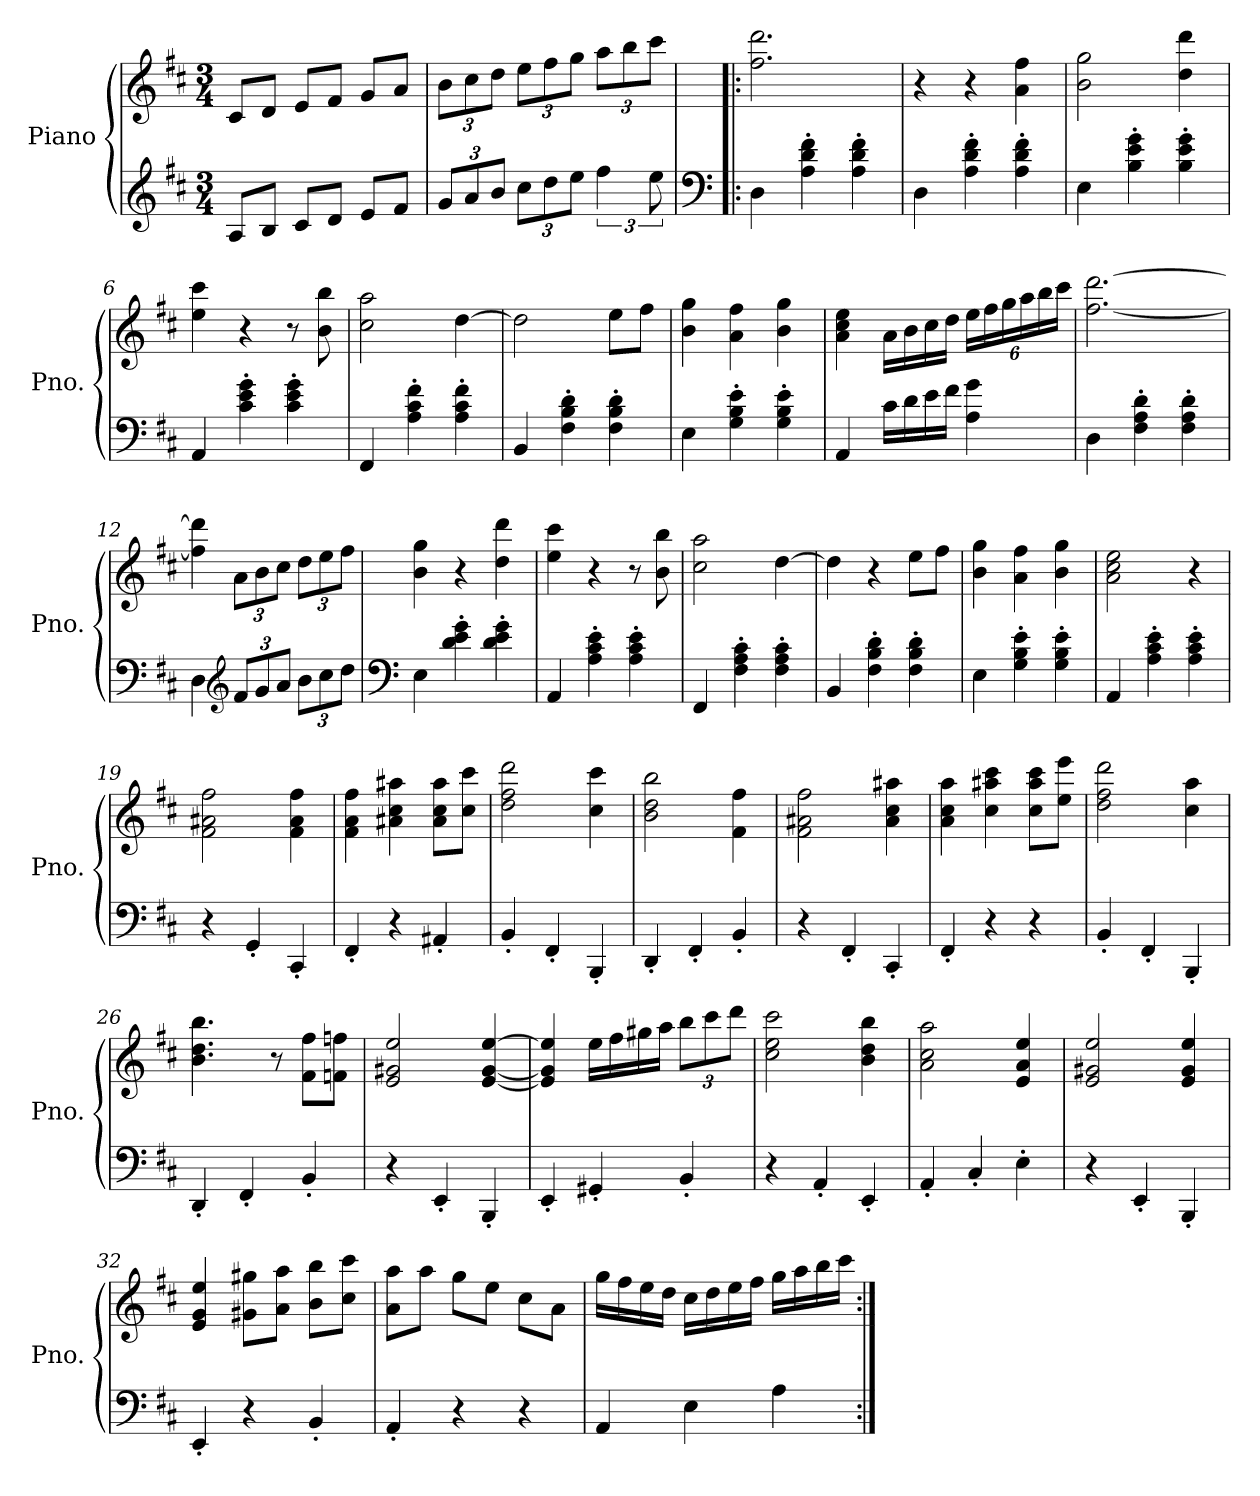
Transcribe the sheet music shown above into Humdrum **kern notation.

**kern	**kern
*part1	*part1
*staff2	*staff1
*I"Piano	*
*I'Pno.	*
*clefG2	*clefG2
*k[f#c#]	*k[f#c#]
*M3/4	*M3/4
*MM176	*MM176
=1	=1
8A/L	8c#/L
8B/J	8d/J
8c#/L	8e/L
8d/J	8f#/J
8e/L	8g/L
8f#/J	8a/J
=2	=2
*Xbrackettup	*Xbrackettup
12g/L	12b\L
12a/	12cc#\
12b/J	12dd\J
12cc#\L	12ee\L
12dd\	12ff#\
12ee\J	12gg\J
*brackettup	*
6ff#\	12aa\L
.	12bb\
12ee\	12ccc#\J
=3!|:	=3!|:
*clefF4	*
4D\	2.ff#\ 2.ddd\
4A\' 4d\' 4f#\'	.
4A\' 4d\' 4f#\'	.
=4	=4
4D\	4r
4A\' 4d\' 4f#\'	4r
4A\' 4d\' 4f#\'	4a\ 4ff#\
=5	=5
4E\	2b\ 2gg\
4B\' 4e\' 4g\'	.
4B\' 4e\' 4g\'	4dd\ 4ddd\
=6	=6
4AA/	4ee\ 4ccc#\
4c#\' 4e\' 4g\'	4r
4c#\' 4e\' 4g\'	8r
.	8b\ 8bb\
=7	=7
4FF#/	2cc#\ 2aa\
4A\' 4c#\' 4f#\'	.
4A\' 4c#\' 4f#\'	[4dd\
=8	=8
4BB/	2dd\]
4F#\' 4B\' 4d\'	.
4F#\' 4B\' 4d\'	8ee\L
.	8ff#\J
!!LO:LB:g=z
=9	=9
4E\	4b\ 4gg\
4G\' 4B\' 4e\'	4a\ 4ff#\
4G\' 4B\' 4e\'	4b\ 4gg\
=10	=10
4AA/	4a\ 4cc#\ 4ee\
16c#\LL	16a\LL
16d\	16b\
16e\	16cc#\
16f#\JJ	16dd\JJ
4A\ 4g\	24ee\LL
.	24ff#\
.	24gg\
.	24aa\
.	24bb\
.	24ccc#\JJ
=11	=11
4D\	[2.ff#\ [2.ddd\
4F#\' 4A\' 4d\'	.
4F#\' 4A\' 4d\'	.
=12	=12
4D\	4ff#\] 4ddd\]
*clefG2	*
*Xbrackettup	*
12f#/L	12a\L
12g/	12b\
12a/J	12cc#\J
12b\L	12dd\L
12cc#\	12ee\
12dd\J	12ff#\J
=13	=13
*clefF4	*
4E\	4b\ 4gg\
4d\' 4e\' 4g\'	4r
4d\' 4e\' 4g\'	4dd\ 4ddd\
=14	=14
4AA/	4ee\ 4ccc#\
4A\' 4c#\' 4e\'	4r
4A\' 4c#\' 4e\'	8r
.	8b\ 8bb\
=15	=15
4FF#/	2cc#\ 2aa\
4F#\' 4A\' 4c#\'	.
4F#\' 4A\' 4c#\'	[4dd\
!!LO:LB:g=z
=16	=16
4BB/	4dd\]
4F#\' 4B\' 4d\'	4r
4F#\' 4B\' 4d\'	8ee\L
.	8ff#\J
=17	=17
4E\	4b\ 4gg\
4G\' 4B\' 4e\'	4a\ 4ff#\
4G\' 4B\' 4e\'	4b\ 4gg\
=18	=18
4AA/	2a\ 2cc#\ 2ee\
4A\' 4c#\' 4e\'	.
4A\' 4c#\' 4e\'	4r
=19	=19
4r	2f#\ 2a#X\ 2ff#\
4GG'/	.
4CC#'/	4f#\ 4a#\ 4ff#\
=20	=20
4FF#'/	4f#\ 4a\ 4ff#\
4r	4a#X\ 4cc#\ 4aa#X\
4AA#X'/	8a#\ 8cc#\ 8aa#\L
.	8cc#\ 8ccc#\J
=21	=21
4BB'/	2dd\ 2ff#\ 2ddd\
4FF#'/	.
4BBB'/	4cc#\ 4ccc#\
=22	=22
4DD'/	2b\ 2dd\ 2bb\
4FF#'/	.
4BB'/	4f#\ 4ff#\
=23	=23
4r	2f#\ 2a#X\ 2ff#\
4FF#'/	.
4CC#'/	4a#\ 4cc#\ 4aa#X\
=24	=24
4FF#'/	4a\ 4cc#\ 4aa\
4r	4cc#\ 4aa#X\ 4ccc#\
4r	8cc#\ 8aa#\ 8ccc#\L
.	8ee\ 8eee\J
=25	=25
4BB'/	2dd\ 2ff#\ 2ddd\
4FF#'/	.
4BBB'/	4cc#\ 4aa\
!!LO:LB:g=z
=26	=26
4DD'/	4.b\ 4.dd\ 4.bb\
4FF#'/	.
.	8r
4BB'/	8f#\ 8ff#\L
.	8fn\ 8ffn\J
=27	=27
4r	2e/ 2g#X/ 2ee/
4EE'/	.
4BBB'/	[4e/ [4g#/ [4ee/
=28	=28
4EE'/	4e/] 4g#/] 4ee/]
4GG#X'/	16ee\LL
.	16ff#\
.	16gg#X\
.	16aa\JJ
4BB'/	12bb\L
.	12ccc#\
.	12ddd\J
=29	=29
4r	2cc#\ 2ee\ 2ccc#\
4AA'/	.
4EE'/	4b\ 4dd\ 4bb\
=30	=30
4AA'/	2a\ 2cc#\ 2aa\
4C#'/	.
4E'\	4e/ 4a/ 4ee/
=31	=31
4r	2e/ 2g#X/ 2ee/
4EE'/	.
4BBB'/	4e/ 4g#/ 4ee/
=32	=32
4EE'/	4e/ 4g/ 4ee/
4r	8g#X\ 8gg#X\L
.	8a\ 8aa\J
4BB'/	8b\ 8bb\L
.	8cc#\ 8ccc#\J
=33	=33
4AA'/	8a\ 8aa\L
.	8aa\J
4r	8gg\L
.	8ee\J
4r	8cc#\L
.	8a\J
!!LO:LB:g=z
=34	=34
4AA/	16gg\LL
.	16ff#\
.	16ee\
.	16dd\JJ
4E\	16cc#\LL
.	16dd\
.	16ee\
.	16ff#\JJ
4A\	16gg\LL
.	16aa\
.	16bb\
.	16ccc#\JJ
=:|!	=:|!
*-	*-
